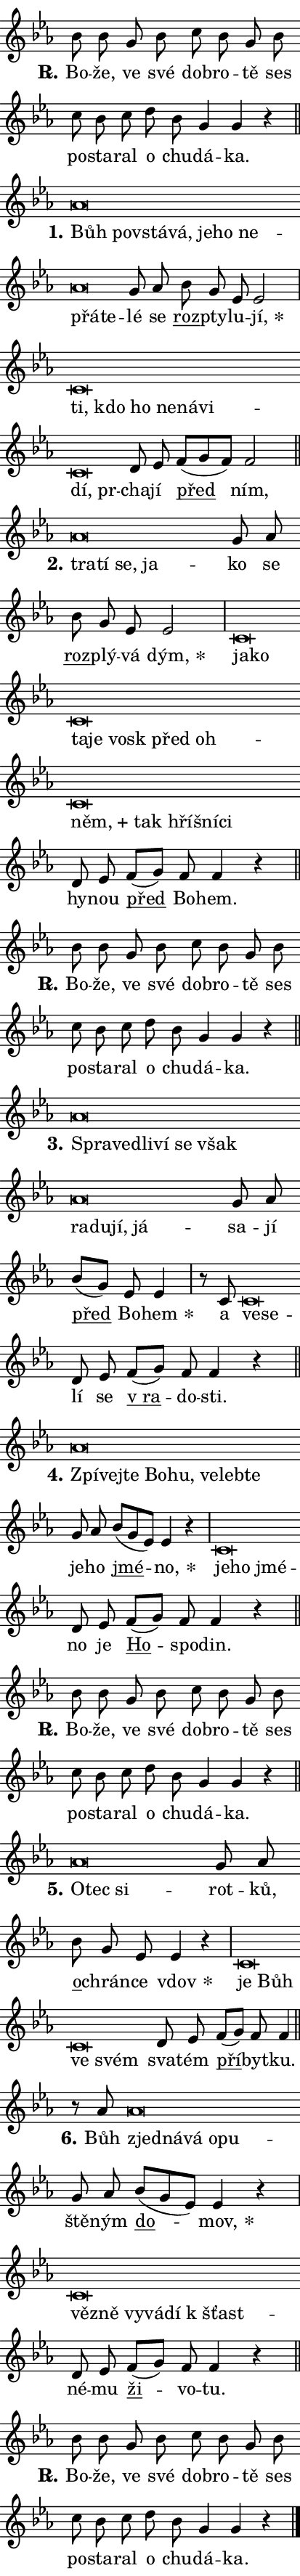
\version "2.22.1"
\header { tagline = "" }
\paper {
  indent = 0\cm
  top-margin = 0\cm
  right-margin = 0\cm
  bottom-margin = 0\cm
  left-margin = 0\cm
  paper-width = 7\cm
  page-breaking = #ly:one-page-breaking
  system-system-spacing.basic-distance = #11
  score-system-spacing.basic-distance = #11
  ragged-last = ##f
}


%% Author: Thomas Morley
%% https://lists.gnu.org/archive/html/lilypond-user/2020-05/msg00002.html
#(define (line-position grob)
"Returns position of @var[grob} in current system:
   @code{'start}, if at first time-step
   @code{'end}, if at last time-step
   @code{'middle} otherwise
"
  (let* ((col (ly:item-get-column grob))
         (ln (ly:grob-object col 'left-neighbor))
         (rn (ly:grob-object col 'right-neighbor))
         (col-to-check-left (if (ly:grob? ln) ln col))
         (col-to-check-right (if (ly:grob? rn) rn col))
         (break-dir-left
           (and
             (ly:grob-property col-to-check-left 'non-musical #f)
             (ly:item-break-dir col-to-check-left)))
         (break-dir-right
           (and
             (ly:grob-property col-to-check-right 'non-musical #f)
             (ly:item-break-dir col-to-check-right))))
        (cond ((eqv? 1 break-dir-left) 'start)
              ((eqv? -1 break-dir-right) 'end)
              (else 'middle))))

#(define (tranparent-at-line-position vctor)
  (lambda (grob)
  "Relying on @code{line-position} select the relevant enry from @var{vctor}.
Used to determine transparency,"
    (case (line-position grob)
      ((end) (not (vector-ref vctor 0)))
      ((middle) (not (vector-ref vctor 1)))
      ((start) (not (vector-ref vctor 2))))))

noteHeadBreakVisibility =
#(define-music-function (break-visibility)(vector?)
"Makes @code{NoteHead}s transparent relying on @var{break-visibility}"
#{
  \override NoteHead.transparent =
    #(tranparent-at-line-position break-visibility)
#})

#(define delete-ledgers-for-transparent-note-heads
  (lambda (grob)
    "Reads whether a @code{NoteHead} is transparent.
If so this @code{NoteHead} is removed from @code{'note-heads} from
@var{grob}, which is supposed to be @code{LedgerLineSpanner}.
As a result ledgers are not printed for this @code{NoteHead}"
    (let* ((nhds-array (ly:grob-object grob 'note-heads))
           (nhds-list
             (if (ly:grob-array? nhds-array)
                 (ly:grob-array->list nhds-array)
                 '()))
           ;; Relies on the transparent-property being done before
           ;; Staff.LedgerLineSpanner.after-line-breaking is executed.
           ;; This is fragile ...
           (to-keep
             (remove
               (lambda (nhd)
                 (ly:grob-property nhd 'transparent #f))
               nhds-list)))
      ;; TODO find a better method to iterate over grob-arrays, similiar
      ;; to filter/remove etc for lists
      ;; For now rebuilt from scratch
      (set! (ly:grob-object grob 'note-heads)  '())
      (for-each
        (lambda (nhd)
          (ly:pointer-group-interface::add-grob grob 'note-heads nhd))
        to-keep))))

hideNotes = {
  \noteHeadBreakVisibility #begin-of-line-visible
}
unHideNotes = {
  \noteHeadBreakVisibility #all-visible
}

% work-around for resetting accidentals
% https://lilypond.org/doc/v2.23/Documentation/notation/displaying-rhythms#unmetered-music
cadenzaMeasure = {
  \cadenzaOff
  \partial 1024 s1024
  \cadenzaOn
}

#(define-markup-command (accent layout props text) (markup?)
  "Underline accented syllable"
  (interpret-markup layout props
    #{\markup \override #'(offset . 4.3) \underline { #text }#}))

responsum = \markup \concat {
  "R" \hspace #-1.05 \path #0.1 #'((moveto 0 0.07) (lineto 0.9 0.8)) \hspace #0.05 "."
}

\layout {
    \context {
        \Staff
        \remove "Time_signature_engraver"
        \override LedgerLineSpanner.after-line-breaking = #delete-ledgers-for-transparent-note-heads
    }
    \context {
        \Voice {
            \override NoteHead.output-attributes = #'((class . "notehead"))
            \override Hairpin.height = #0.55
        }
    }
    \context {
        \Lyrics {
            \override StanzaNumber.output-attributes = #'((class . "stanzanumber"))
            \override LyricSpace.minimum-distance = #0.9
            \override LyricText.font-name = #"TeX Gyre Schola"
            \override LyricText.font-size = 1
            \override StanzaNumber.font-name = #"TeX Gyre Schola Bold"
            \override StanzaNumber.font-size = 1
        }
    }
}

% magnetic-lyrics.ily
%
%   written by
%     Jean Abou Samra <jean@abou-samra.fr>
%     Werner Lemberg <wl@gnu.org>
%
%   adapted by
%     Jiri Hon <jiri.hon@gmail.com>
%
% Version 2022-Apr-15

% https://www.mail-archive.com/lilypond-user@gnu.org/msg149350.html

#(define (Left_hyphen_pointer_engraver context)
   "Collect syllable-hyphen-syllable occurrences in lyrics and store
them in properties.  This engraver only looks to the left.  For
example, if the lyrics input is @code{foo -- bar}, it does the
following.

@itemize @bullet
@item
Set the @code{text} property of the @code{LyricHyphen} grob between
@q{foo} and @q{bar} to @code{foo}.

@item
Set the @code{left-hyphen} property of the @code{LyricText} grob with
text @q{foo} to the @code{LyricHyphen} grob between @q{foo} and
@q{bar}.
@end itemize

Use this auxiliary engraver in combination with the
@code{lyric-@/text::@/apply-@/magnetic-@/offset!} hook."
   (let ((hyphen #f)
         (text #f))
     (make-engraver
      (acknowledgers
       ((lyric-syllable-interface engraver grob source-engraver)
        (set! text grob)))
      (end-acknowledgers
       ((lyric-hyphen-interface engraver grob source-engraver)
        ;(when (not (grob::has-interface grob 'lyric-space-interface))
          (set! hyphen grob)));)
      ((stop-translation-timestep engraver)
       (when (and text hyphen)
         (ly:grob-set-object! text 'left-hyphen hyphen))
       (set! text #f)
       (set! hyphen #f)))))

#(define (lyric-text::apply-magnetic-offset! grob)
   "If the space between two syllables is less than the value in
property @code{LyricText@/.details@/.squash-threshold}, move the right
syllable to the left so that it gets concatenated with the left
syllable.

Use this function as a hook for
@code{LyricText@/.after-@/line-@/breaking} if the
@code{Left_@/hyphen_@/pointer_@/engraver} is active."
   (let ((hyphen (ly:grob-object grob 'left-hyphen #f)))
     (when hyphen
       (let ((left-text (ly:spanner-bound hyphen LEFT)))
         (when (grob::has-interface left-text 'lyric-syllable-interface)
           (let* ((common (ly:grob-common-refpoint grob left-text X))
                  (this-x-ext (ly:grob-extent grob common X))
                  (left-x-ext
                   (begin
                     ;; Trigger magnetism for left-text.
                     (ly:grob-property left-text 'after-line-breaking)
                     (ly:grob-extent left-text common X)))
                  ;; `delta` is the gap width between two syllables.
                  (delta (- (interval-start this-x-ext)
                            (interval-end left-x-ext)))
                  (details (ly:grob-property grob 'details))
                  (threshold (assoc-get 'squash-threshold details 0.2)))
             (when (< delta threshold)
               (let* (;; We have to manipulate the input text so that
                      ;; ligatures crossing syllable boundaries are not
                      ;; disabled.  For languages based on the Latin
                      ;; script this is essentially a beautification.
                      ;; However, for non-Western scripts it can be a
                      ;; necessity.
                      (lt (ly:grob-property left-text 'text))
                      (rt (ly:grob-property grob 'text))
                      (is-space (grob::has-interface hyphen 'lyric-space-interface))
                      (space (if is-space " " ""))
                      (space-markup (grob-interpret-markup grob " "))
                      (space-size (interval-length (ly:stencil-extent space-markup X)))
                      (extra-delta (if is-space space-size 0))
                      ;; Append new syllable.
                      (ltrt-space (if (and (string? lt) (string? rt))
                                (string-append lt space rt)
                                (make-concat-markup (list lt space rt))))
                      ;; Right-align `ltrt` to the right side.
                      (ltrt-space-markup (grob-interpret-markup
                               grob
                               (make-translate-markup
                                (cons (interval-length this-x-ext) 0)
                                (make-right-align-markup ltrt-space)))))
                 (begin
                   ;; Don't print `left-text`.
                   (ly:grob-set-property! left-text 'stencil #f)
                   ;; Set text and stencil (which holds all collected
                   ;; syllables so far) and shift it to the left.
                   (ly:grob-set-property! grob 'text ltrt-space)
                   (ly:grob-set-property! grob 'stencil ltrt-space-markup)
                   (ly:grob-translate-axis! grob (- (- delta extra-delta)) X))))))))))


#(define (lyric-hyphen::displace-bounds-first grob)
   ;; Make very sure this callback isn't triggered too early.
   (let ((left (ly:spanner-bound grob LEFT))
         (right (ly:spanner-bound grob RIGHT)))
     (ly:grob-property left 'after-line-breaking)
     (ly:grob-property right 'after-line-breaking)
     (ly:lyric-hyphen::print grob)))

squashThreshold = #0.4

\layout {
  \context {
    \Lyrics
    \consists #Left_hyphen_pointer_engraver
    \override LyricText.after-line-breaking =
      #lyric-text::apply-magnetic-offset!
    \override LyricHyphen.stencil = #lyric-hyphen::displace-bounds-first
    \override LyricText.details.squash-threshold = \squashThreshold
    \override LyricHyphen.minimum-distance = 0
    \override LyricHyphen.minimum-length = \squashThreshold
  }
}

squash = \override LyricText.details.squash-threshold = 9999
unSquash = \override LyricText.details.squash-threshold = \squashThreshold

left = \override LyricText.self-alignment-X = #LEFT
unLeft = \revert LyricText.self-alignment-X

starOffset = #(lambda (grob) 
                (let ((x_offset (ly:self-alignment-interface::aligned-on-x-parent grob)))
                  (if (= x_offset 0) 0 (+ x_offset 1.2))))

star = #(define-music-function (syllable)(string?)
"Append star separator at the end of a syllable"
#{
  \once \override LyricText.X-offset = #starOffset
  \lyricmode { \markup {
    #syllable
    \override #'((font-name . "TeX Gyre Schola Bold")) \hspace #0.2 \lower #0.65 \larger "*"
  } }
#})

starAccent = #(define-music-function (syllable)(string?)
"Append star separator at the end of a syllable and make accent"
#{
  \once \override LyricText.X-offset = #starOffset
  \lyricmode { \markup {
    \accent #syllable
    \override #'((font-name . "TeX Gyre Schola Bold")) \hspace #0.2 \lower #0.65 \larger "*"
  } }
#})

breath = #(define-music-function (syllable)(string?)
"Append breathing indicator at the end of a syllable"
#{
  \lyricmode { \markup { #syllable "+" } }
#})

optionalBreath = #(define-music-function (syllable)(string?)
"Append optional breathing indicator at the end of a syllable"
#{
  \lyricmode { \markup { #syllable "(+)" } }
#})


\score {
    <<
        \new Voice = "melody" { \cadenzaOn \key es \major \relative { bes'8 bes g bes c bes g bes \bar "" c bes c \bar "" d bes g4 g r \cadenzaMeasure \bar "||" \break }
\relative { as'\breve*1/16 \hideNotes \breve*1/16 \bar "" \breve*1/16 \bar "" \breve*1/16 \bar "" \breve*1/16 \bar "" \breve*1/16 \bar "" \breve*1/16 \bar "" \breve*1/16 \breve*1/16 \bar "" \unHideNotes g8 as \bar "" bes g es es2 \cadenzaMeasure \bar "|" c\breve*1/16 \hideNotes \breve*1/16 \bar "" \breve*1/16 \bar "" \breve*1/16 \bar "" \breve*1/16 \bar "" \breve*1/16 \bar "" \breve*1/16 \breve*1/16 \bar "" \unHideNotes d8 es \bar "" f[( g f)] f2 \cadenzaMeasure \bar "||" \break }
\relative { as'\breve*1/16 \hideNotes \breve*1/16 \bar "" \breve*1/16 \breve*1/16 \bar "" \unHideNotes g8 as \bar "" bes g es es2 \cadenzaMeasure \bar "|" c\breve*1/16 \hideNotes \breve*1/16 \bar "" \breve*1/16 \bar "" \breve*1/16 \bar "" \breve*1/16 \bar "" \breve*1/16 \bar "" \breve*1/16 \bar "" \breve*1/16 \bar "" \breve*1/16 \bar "" \breve*1/16 \bar "" \breve*1/16 \breve*1/16 \bar "" \unHideNotes d8 es \bar "" f[( g)] f f4 r \cadenzaMeasure \bar "||" \break }
\relative { bes'8 bes g bes c bes g bes \bar "" c bes c \bar "" d bes g4 g r \cadenzaMeasure \bar "||" \break }
\relative { as'\breve*1/16 \hideNotes \breve*1/16 \bar "" \breve*1/16 \bar "" \breve*1/16 \bar "" \breve*1/16 \bar "" \breve*1/16 \bar "" \breve*1/16 \bar "" \breve*1/16 \bar "" \breve*1/16 \breve*1/16 \bar "" \unHideNotes g8 as \bar "" bes[( g)] es es4 \cadenzaMeasure \bar "|" r8 c8 c\breve*1/16 \hideNotes \breve*1/16 \bar "" \unHideNotes d8 es \bar "" f[( g)] f f4 r \cadenzaMeasure \bar "||" \break }
\relative { as'\breve*1/16 \hideNotes \breve*1/16 \bar "" \breve*1/16 \bar "" \breve*1/16 \bar "" \breve*1/16 \bar "" \breve*1/16 \bar "" \breve*1/16 \breve*1/16 \bar "" \unHideNotes g8 as \bar "" bes[( g es)] es4 r \cadenzaMeasure \bar "|" c\breve*1/16 \hideNotes \breve*1/16 \breve*1/16 \bar "" \unHideNotes d8 es \bar "" f[( g)] f f4 r \cadenzaMeasure \bar "||" \break }
\relative { bes'8 bes g bes c bes g bes \bar "" c bes c \bar "" d bes g4 g r \cadenzaMeasure \bar "||" \break }
\relative { as'\breve*1/16 \hideNotes \breve*1/16 \breve*1/16 \bar "" \unHideNotes g8 as \bar "" bes g es es4 r \cadenzaMeasure \bar "|" c\breve*1/16 \hideNotes \breve*1/16 \bar "" \breve*1/16 \breve*1/16 \bar "" \unHideNotes d8 es \bar "" f[( g)] f f4 \cadenzaMeasure \bar "||" \break }
\relative { r8 as'8 as\breve*1/16 \hideNotes \breve*1/16 \bar "" \breve*1/16 \bar "" \breve*1/16 \breve*1/16 \bar "" \unHideNotes g8 as \bar "" bes[( g es)] es4 r \cadenzaMeasure \bar "|" c\breve*1/16 \hideNotes \breve*1/16 \bar "" \breve*1/16 \bar "" \breve*1/16 \bar "" \breve*1/16 \breve*1/16 \bar "" \unHideNotes d8 es \bar "" f[( g)] f f4 r \cadenzaMeasure \bar "||" \break }
\relative { bes'8 bes g bes c bes g bes \bar "" c bes c \bar "" d bes g4 g r \cadenzaMeasure \bar "||" \break } \bar "|." }
        \new Lyrics \lyricsto "melody" { \lyricmode { \set stanza = \responsum
Bo -- že, ve své dob -- ro -- tě ses po -- sta -- ral o chu -- dá -- ka.
\set stanza = "1."
\left Bůh \squash po -- vstá -- vá, je -- ho ne -- přá -- te -- \unLeft \unSquash lé se \markup \accent roz -- pty -- lu -- \star jí, \left ti, \squash kdo ho ne -- ná -- vi -- dí, pr -- \unLeft \unSquash cha -- jí \markup \accent před ním,
\set stanza = "2."
\left tra -- \squash tí se, ja -- \unLeft \unSquash ko se \markup \accent roz -- plý -- vá \star dým, \left ja -- \squash ko ta -- je vosk před oh -- \breath "něm," tak hří -- šní -- ci \unLeft \unSquash hy -- nou \markup \accent před Bo -- hem.
\set stanza = \responsum
Bo -- že, ve své dob -- ro -- tě ses po -- sta -- ral o chu -- dá -- ka.
\set stanza = "3."
\left Spra -- \squash ve -- dli -- ví se však ra -- du -- jí, já -- \unLeft \unSquash sa -- jí \markup \accent před Bo -- \star hem a \left ve -- \squash se -- \unLeft \unSquash lí se \markup \accent "v ra" -- do -- sti.
\set stanza = "4."
\left Zpí -- \squash vej -- te Bo -- hu, ve -- leb -- te \unLeft \unSquash je -- ho \markup \accent jmé -- \star no, \left je -- \squash ho jmé -- \unLeft \unSquash no je \markup \accent Ho -- spo -- din.
\set stanza = \responsum
Bo -- že, ve své dob -- ro -- tě ses po -- sta -- ral o chu -- dá -- ka.
\set stanza = "5."
\left O -- \squash tec si -- \unLeft \unSquash rot -- ků, \markup \accent o -- chrán -- ce \star vdov \left je \squash Bůh ve svém \unLeft \unSquash sva -- tém \markup \accent pří -- byt -- ku.
\set stanza = "6."
Bůh \left zjed -- \squash ná -- vá o -- pu -- \unLeft \unSquash ště -- ným \markup \accent do -- \star mov, \left věz -- \squash ně vy -- vá -- dí "k šťast" -- \unLeft \unSquash né -- mu \markup \accent ži -- vo -- tu.
\set stanza = \responsum
Bo -- že, ve své dob -- ro -- tě ses po -- sta -- ral o chu -- dá -- ka. } }
    >>
    \layout {}
}
